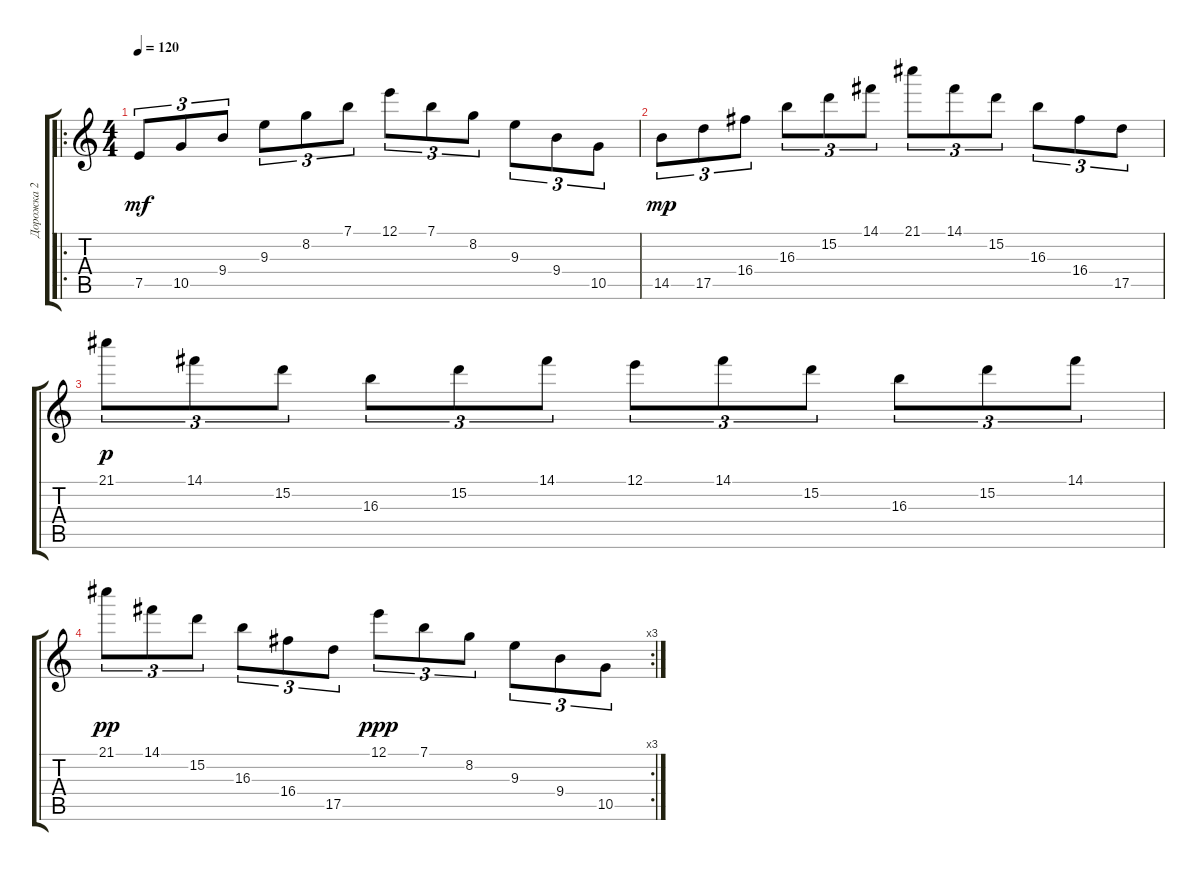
\track ("Дорожка 2" "Дорожка 2") {instrument distortionguitar}
\staff {score tabs}
\tuning (E4 B3 G3 D3 A2 E2) {hide}
\ro
\ts (4 4)
\tempo 120
\clef g2
\ks c
7.5.8{tu (3 2) dy mf} 10.5.8{tu (3 2)} 9.4.8{tu (3 2)} 9.3.8{tu (3 2)} 8.2.8{tu (3 2)} 7.1.8{tu (3 2)} 12.1.8{tu (3 2)} 7.1.8{tu (3 2)} 8.2.8{tu (3 2)} 9.3.8{tu (3 2)} 9.4.8{tu (3 2)} 10.5.8{tu (3 2)} |
14.5.8{tu (3 2) dy mp} 17.5.8{tu (3 2)} 16.4.8{tu (3 2)} 16.3.8{tu (3 2)} 15.2.8{tu (3 2)} 14.1.8{tu (3 2)} 21.1.8{tu (3 2)} 14.1.8{tu (3 2)} 15.2.8{tu (3 2)} 16.3.8{tu (3 2)} 16.4.8{tu (3 2)} 17.5.8{tu (3 2)} |
21.1.8{tu (3 2) dy p} 14.1.8{tu (3 2)} 15.2.8{tu (3 2)} 16.3.8{tu (3 2)} 15.2.8{tu (3 2)} 14.1.8{tu (3 2)} 12.1.8{tu (3 2)} 14.1.8{tu (3 2)} 15.2.8{tu (3 2)} 16.3.8{tu (3 2)} 15.2.8{tu (3 2)} 14.1.8{tu (3 2)} |
\rc 3
21.1.8{tu (3 2) dy pp} 14.1.8{tu (3 2)} 15.2.8{tu (3 2)} 16.3.8{tu (3 2)} 16.4.8{tu (3 2)} 17.5.8{tu (3 2)} 12.1.8{tu (3 2) dy ppp} 7.1.8{tu (3 2)} 8.2.8{tu (3 2)} 9.3.8{tu (3 2)} 9.4.8{tu (3 2)} 10.5.8{tu (3 2)}
